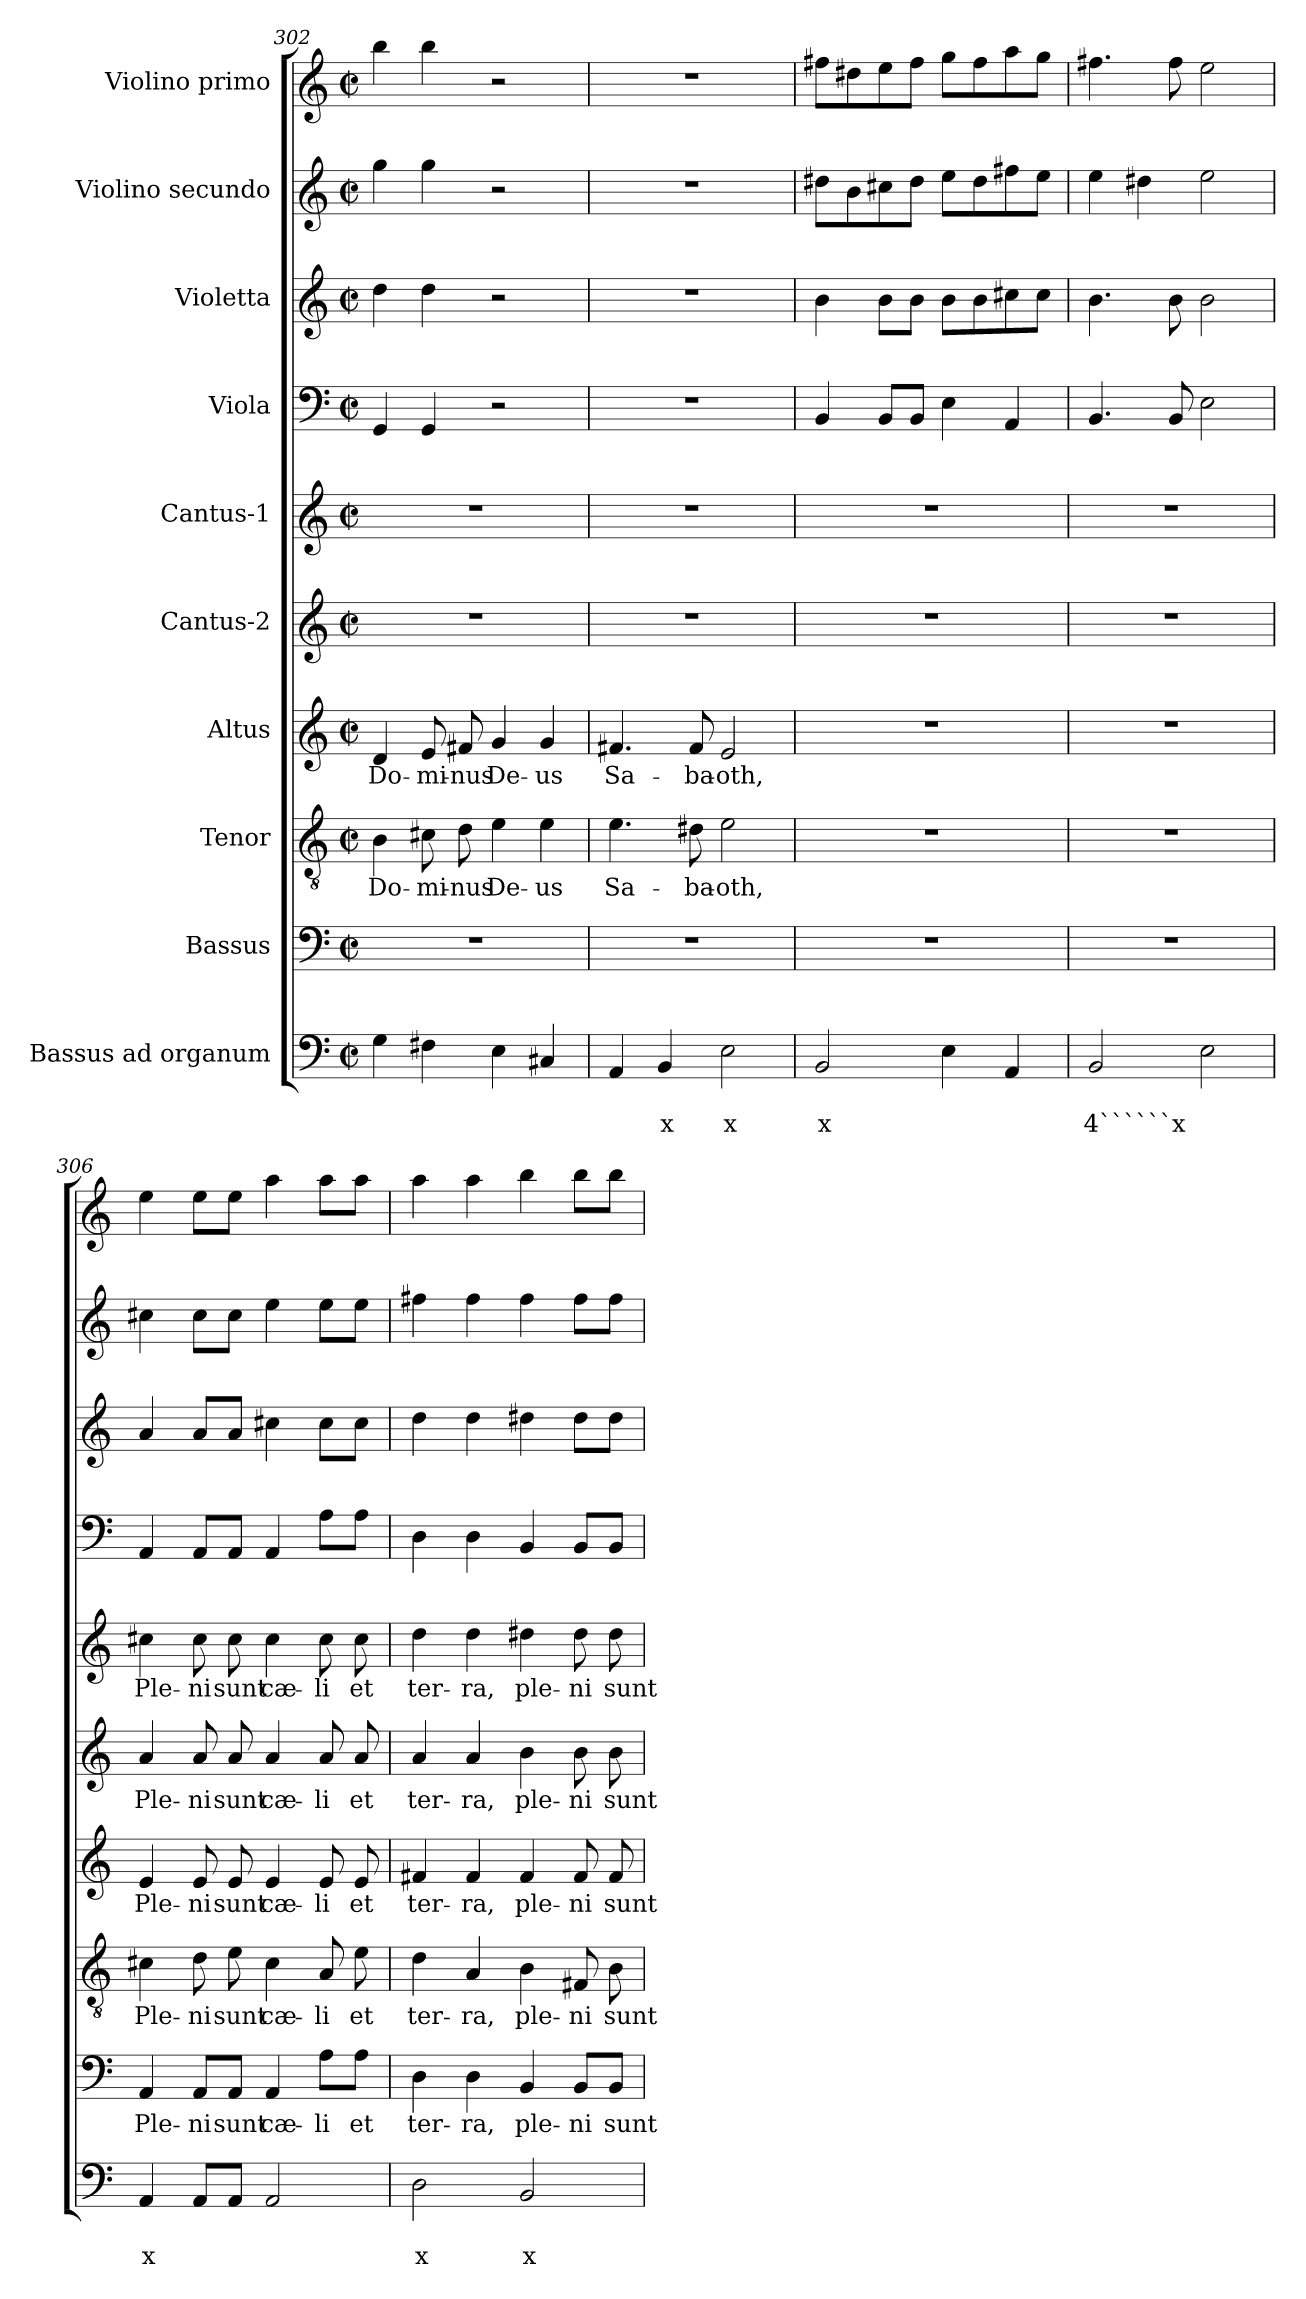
**kern	**text	**text	**kern	**text	**kern	**text	**kern	**text	**kern	**text	**kern	**text	**kern	**kern	**kern	**kern
*part10	*part10	*part10	*part9	*part9	*part8	*part8	*part7	*part7	*part6	*part6	*part5	*part5	*part4	*part3	*part2	*part1
*staff10	*staff10	*staff10	*staff9	*staff9	*staff8	*staff8	*staff7	*staff7	*staff6	*staff6	*staff5	*staff5	*staff4	*staff3	*staff2	*staff1
*I"Bassus ad  organum	*	*	*I"Bassus	*	*I"Tenor	*	*I"Altus	*	*I"Cantus-2	*	*I"Cantus-1	*	*I"Viola	*I"Violetta	*I"Violino secundo	*I"Violino primo
!!LO:LB:g=z
*clefF4	*	*	*clefF4	*	*clefGv2	*	*clefG2	*	*clefG2	*	*clefG2	*	*clefF4	*clefG2	*clefG2	*clefG2
*k[]	*	*	*k[]	*	*k[]	*	*k[]	*	*k[]	*	*k[]	*	*k[]	*k[]	*k[]	*k[]
*C:	*	*	*C:	*	*C:	*	*C:	*	*C:	*	*C:	*	*C:	*C:	*C:	*C:
*M2/2	*	*	*M2/2	*	*M2/2	*	*M2/2	*	*M2/2	*	*M2/2	*	*M2/2	*M2/2	*M2/2	*M2/2
*met(c|)	*	*	*met(c|)	*	*met(c|)	*	*met(c|)	*	*met(c|)	*	*met(c|)	*	*met(c|)	*met(c|)	*met(c|)	*met(c|)
=302	=302	=302	=302	=302	=302	=302	=302	=302	=302	=302	=302	=302	=302	=302	=302	=302
!	!	!	!	!	!	!LO:LY:b	!	!LO:LY:b	!	!	!	!	!	!	!	!
4G\	.	.	1r	.	4B\	Do-	4d/	Do-	1r	.	1r	.	4GG/	4dd\	4gg\	4bb\
!	!	!	!	!	!	!LO:LY:b	!	!LO:LY:b	!	!	!	!	!	!	!	!
4F#X\	.	.	.	.	8c#X\	-mi-	8e/	-mi-	.	.	.	.	4GG/	4dd\	4gg\	4bb\
!	!	!	!	!	!	!LO:LY:b	!	!LO:LY:b	!	!	!	!	!	!	!	!
.	.	.	.	.	8d\	-nus	8f#X/	-nus	.	.	.	.	.	.	.	.
!	!	!	!	!	!	!LO:LY:b	!	!LO:LY:b	!	!	!	!	!	!	!	!
4E\	.	.	.	.	4e\	De-	4g/	De-	.	.	.	.	2r	2r	2r	2r
!	!	!	!	!	!	!LO:LY:b	!	!LO:LY:b	!	!	!	!	!	!	!	!
4C#X/	.	.	.	.	4e\	-us	4g/	-us	.	.	.	.	.	.	.	.
=303	=303	=303	=303	=303	=303	=303	=303	=303	=303	=303	=303	=303	=303	=303	=303	=303
!	!	!	!	!	!	!LO:LY:b	!	!LO:LY:b	!	!	!	!	!	!	!	!
4AA/	.	.	1r	.	4.e\	Sa-	4.f#X/	Sa-	1r	.	1r	.	1r	1r	1r	1r
!	!	!LO:LY:b	!	!	!	!	!	!	!	!	!	!	!	!	!	!
4BB/	.	x	.	.	.	.	.	.	.	.	.	.	.	.	.	.
!	!	!	!	!	!	!LO:LY:b	!	!LO:LY:b	!	!	!	!	!	!	!	!
.	.	.	.	.	8d#X\	-ba-	8f#/	-ba-	.	.	.	.	.	.	.	.
!	!	!LO:LY:b	!	!	!	!LO:LY:b	!	!LO:LY:b	!	!	!	!	!	!	!	!
2E\	.	x	.	.	2e\	-oth,	2e/	-oth,	.	.	.	.	.	.	.	.
=304	=304	=304	=304	=304	=304	=304	=304	=304	=304	=304	=304	=304	=304	=304	=304	=304
!	!	!LO:LY:b	!	!	!	!	!	!	!	!	!	!	!	!	!	!
2BB/	.	x	1r	.	1r	.	1r	.	1r	.	1r	.	4BB/	4b\	8dd#X\L	8ff#X\L
.	.	.	.	.	.	.	.	.	.	.	.	.	.	.	8b\	8dd#X\
.	.	.	.	.	.	.	.	.	.	.	.	.	8BB/L	8b\L	8cc#X\	8ee\
.	.	.	.	.	.	.	.	.	.	.	.	.	8BB/J	8b\J	8dd#\J	8ff#\J
4E\	.	.	.	.	.	.	.	.	.	.	.	.	4E\	8b\L	8ee\L	8gg\L
.	.	.	.	.	.	.	.	.	.	.	.	.	.	8b\	8dd#\	8ff#\
4AA/	.	.	.	.	.	.	.	.	.	.	.	.	4AA/	8cc#X\	8ff#X\	8aa\
.	.	.	.	.	.	.	.	.	.	.	.	.	.	8cc#\J	8ee\J	8gg\J
=305	=305	=305	=305	=305	=305	=305	=305	=305	=305	=305	=305	=305	=305	=305	=305	=305
!	!	!LO:LY:b	!	!	!	!	!	!	!	!	!	!	!	!	!	!
2BB/	.	4``````x	1r	.	1r	.	1r	.	1r	.	1r	.	4.BB/	4.b\	4ee\	4.ff#X\
.	.	.	.	.	.	.	.	.	.	.	.	.	.	.	4dd#X\	.
.	.	.	.	.	.	.	.	.	.	.	.	.	8BB/	8b\	.	8ff#\
2E\	.	.	.	.	.	.	.	.	.	.	.	.	2E\	2b\	2ee\	2ee\
!!LO:PB:g=z
=306	=306	=306	=306	=306	=306	=306	=306	=306	=306	=306	=306	=306	=306	=306	=306	=306
!	!	!LO:LY:b	!	!LO:LY:b	!	!LO:LY:b	!	!LO:LY:b	!	!LO:LY:b	!	!LO:LY:b	!	!	!	!
4AA/	.	x	4AA/	Ple-	4c#X\	Ple-	4e/	Ple-	4a/	Ple-	4cc#X\	Ple-	4AA/	4a/	4cc#X\	4ee\
!	!	!	!	!LO:LY:b	!	!LO:LY:b	!	!LO:LY:b	!	!LO:LY:b	!	!LO:LY:b	!	!	!	!
8AA/L	.	.	8AA/L	-ni	8d\	-ni	8e/	-ni	8a/	-ni	8cc#\	-ni	8AA/L	8a/L	8cc#\L	8ee\L
!	!	!	!	!LO:LY:b	!	!LO:LY:b	!	!LO:LY:b	!	!LO:LY:b	!	!LO:LY:b	!	!	!	!
8AA/J	.	.	8AA/J	sunt	8e\	sunt	8e/	sunt	8a/	sunt	8cc#\	sunt	8AA/J	8a/J	8cc#\J	8ee\J
!	!	!	!	!LO:LY:b	!	!LO:LY:b	!	!LO:LY:b	!	!LO:LY:b	!	!LO:LY:b	!	!	!	!
2AA/	.	.	4AA/	cæ-	4c#\	cæ-	4e/	cæ-	4a/	cæ-	4cc#\	cæ-	4AA/	4cc#X\	4ee\	4aa\
!	!	!	!	!LO:LY:b	!	!LO:LY:b	!	!LO:LY:b	!	!LO:LY:b	!	!LO:LY:b	!	!	!	!
.	.	.	8A\L	-li	8A/	-li	8e/	-li	8a/	-li	8cc#\	-li	8A\L	8cc#\L	8ee\L	8aa\L
!	!	!	!	!LO:LY:b	!	!LO:LY:b	!	!LO:LY:b	!	!LO:LY:b	!	!LO:LY:b	!	!	!	!
.	.	.	8A\J	et	8e\	et	8e/	et	8a/	et	8cc#\	et	8A\J	8cc#\J	8ee\J	8aa\J
=307	=307	=307	=307	=307	=307	=307	=307	=307	=307	=307	=307	=307	=307	=307	=307	=307
!	!	!LO:LY:b	!	!LO:LY:b	!	!LO:LY:b	!	!LO:LY:b	!	!LO:LY:b	!	!LO:LY:b	!	!	!	!
2D\	.	x	4D\	ter-	4d\	ter-	4f#X/	ter-	4a/	ter-	4dd\	ter-	4D\	4dd\	4ff#X\	4aa\
!	!	!	!	!LO:LY:b	!	!LO:LY:b	!	!LO:LY:b	!	!LO:LY:b	!	!LO:LY:b	!	!	!	!
.	.	.	4D\	-ra,	4A/	-ra,	4f#/	-ra,	4a/	-ra,	4dd\	-ra,	4D\	4dd\	4ff#\	4aa\
!	!	!LO:LY:b	!	!LO:LY:b	!	!LO:LY:b	!	!LO:LY:b	!	!LO:LY:b	!	!LO:LY:b	!	!	!	!
2BB/	.	x	4BB/	ple-	4B\	ple-	4f#/	ple-	4b\	ple-	4dd#X\	ple-	4BB/	4dd#X\	4ff#\	4bb\
!	!	!	!	!LO:LY:b	!	!LO:LY:b	!	!LO:LY:b	!	!LO:LY:b	!	!LO:LY:b	!	!	!	!
.	.	.	8BB/L	-ni	8F#X/	-ni	8f#/	-ni	8b\	-ni	8dd#\	-ni	8BB/L	8dd#\L	8ff#\L	8bb\L
!	!	!	!	!LO:LY:b	!	!LO:LY:b	!	!LO:LY:b	!	!LO:LY:b	!	!LO:LY:b	!	!	!	!
.	.	.	8BB/J	sunt	8B\	sunt	8f#/	sunt	8b\	sunt	8dd#\	sunt	8BB/J	8dd#\J	8ff#\J	8bb\J
=	=	=	=	=	=	=	=	=	=	=	=	=	=	=	=	=
*-	*-	*-	*-	*-	*-	*-	*-	*-	*-	*-	*-	*-	*-	*-	*-	*-
